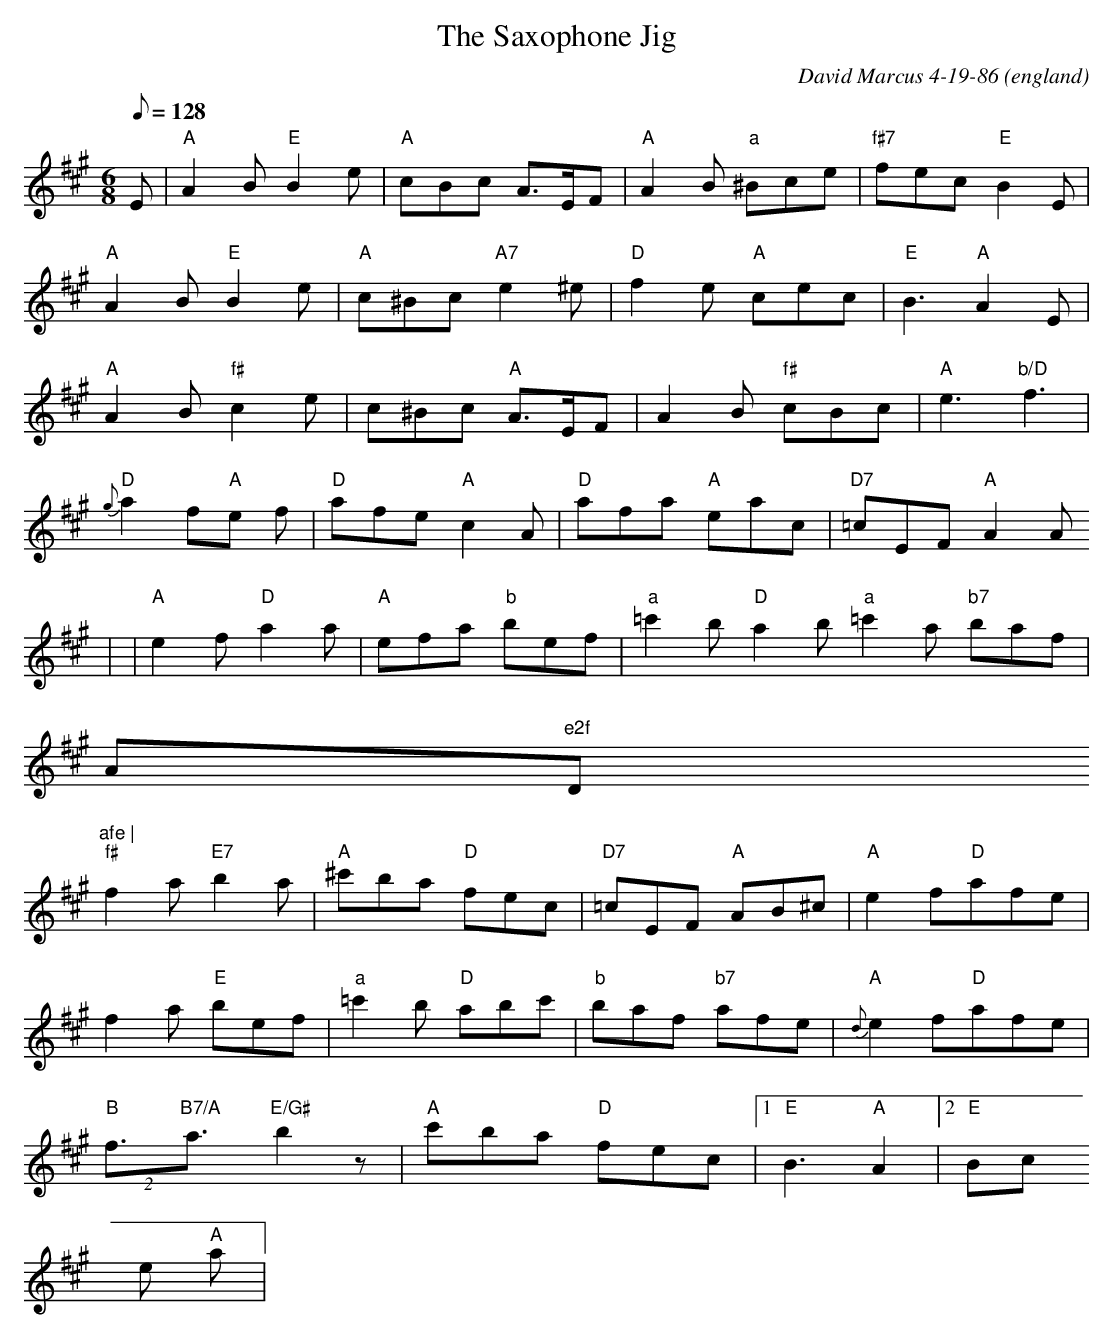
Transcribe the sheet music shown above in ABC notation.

X:1
T:The Saxophone Jig
O:england
M:6/8
L:1/8
Q:128
C:David Marcus 4-19-86
K:A
E | "A"A2B "E"B2e | "A"cBc A>EF | "A"A2B "a"^Bce | "f#7"fec "E"B2 E |
"A"A2B "E"B2e | "A"c^Bc "A7"e2 ^e | "D"f2e "A"cec | "E"B3 "A"A2 E |
"A"A2B "f#"c2e | c^Bc "A"A>EF | A2B "f#"cBc | "A"e3 "b/D"f3 |
{g}"D"a2f"A"e  2f | "D"afe "A"c2 A | "D" afa "A"eac | "D7" =cEF "A"A2 A
|
| "A"e2f"D"a2  a | "A"efa "b"bef | "a"=c'2b "D"a2b "a" =c'2a "b7"baf | "
A"e2f"D"afe |
"f#"f2a "E7"b2a | "A"^c'ba "D"fec | "D7"=cEF "A"AB^c | "A" e2f"D"afe |
f2a "E"bef | "a"=c'2b "D"abc' | "b"baf "b7"afe | {d}"A"e2f"D"afe |
"B"(2f3/2"B7/A"a3/2 "E/G#"b2 z | "A"c'ba "D"fec |1 "E"B3 "A"A2|2 "E"Bc
e "A"a 3 |
